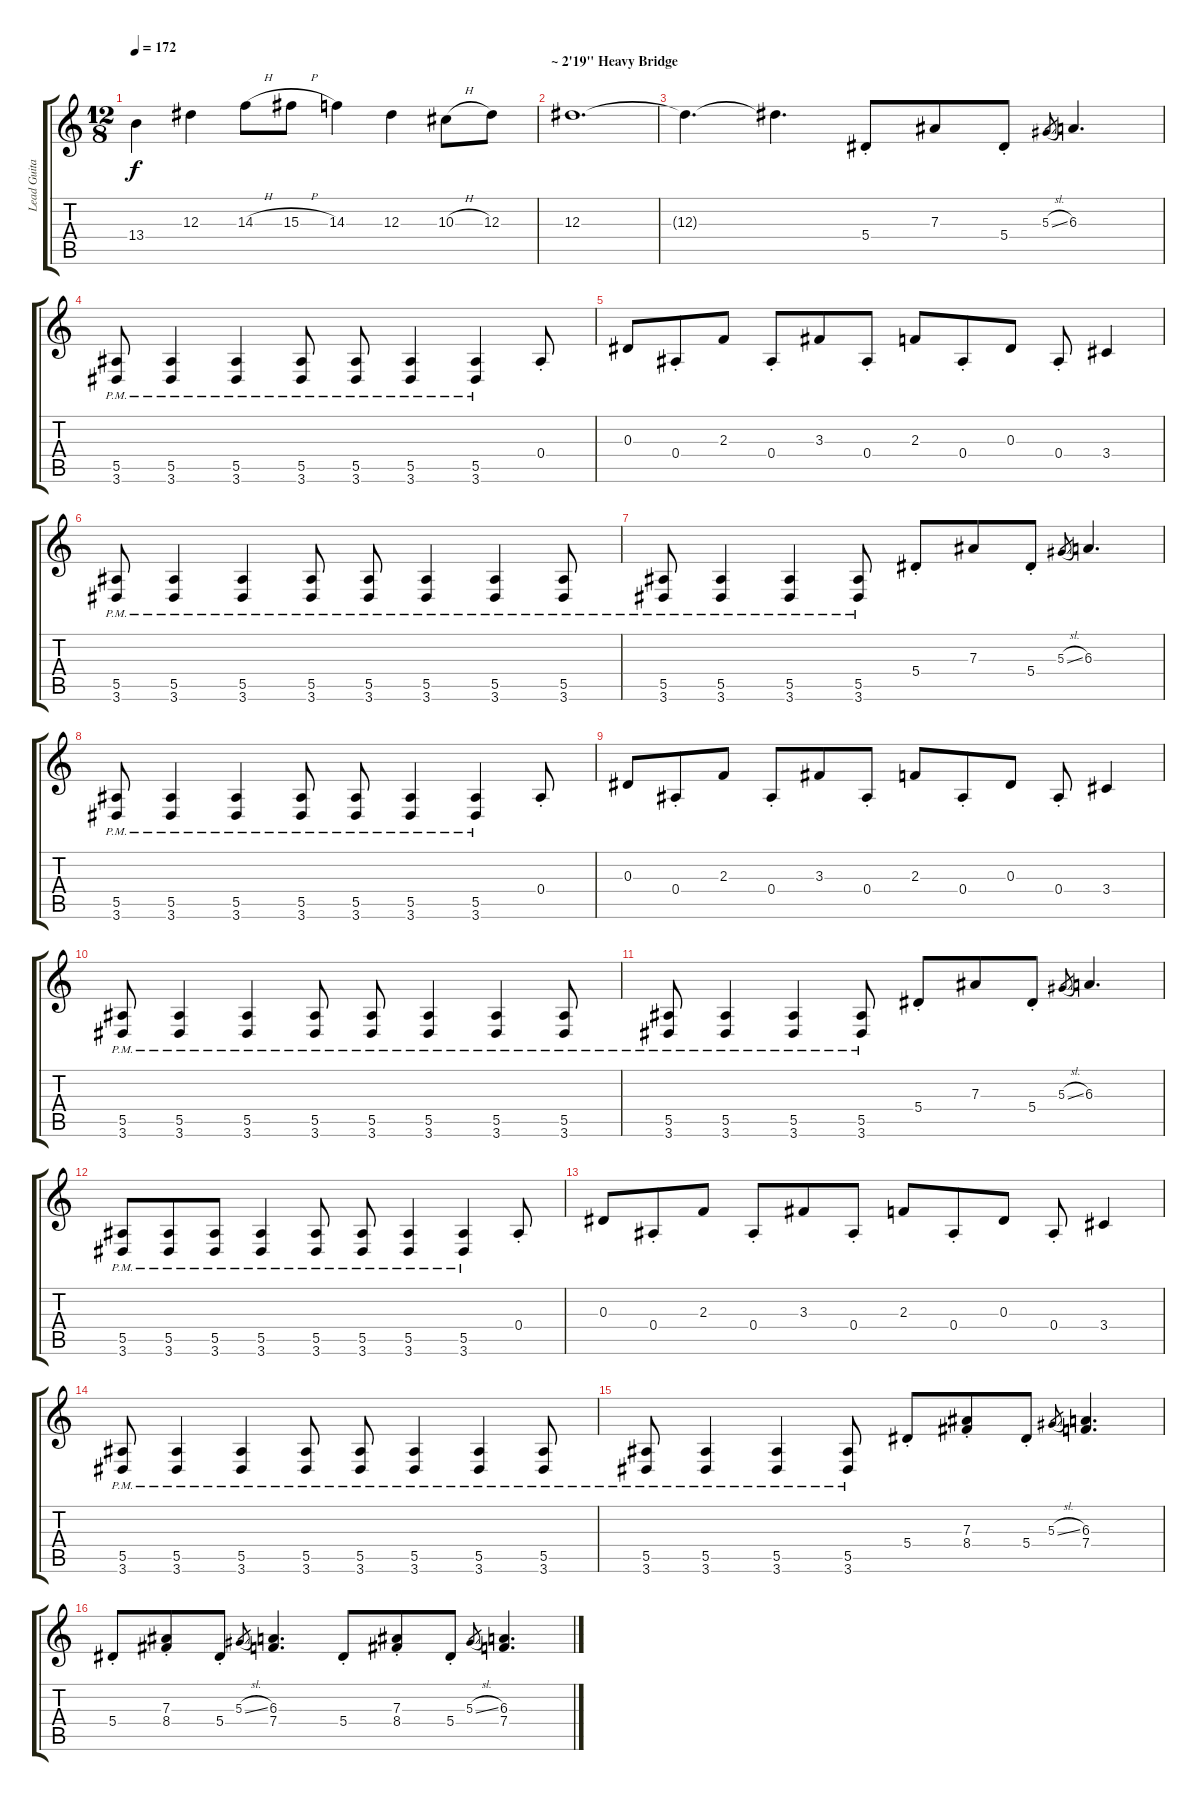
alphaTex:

\track ("Lead Guitar - Alex Kautz" "Lead Guita") {instrument distortionguitar}
\staff {score tabs}
\tuning (C4 G3 Eb3 Bb2 F2 C2) {hide}
\ts (12 8)
\tempo 172
\clef g2
\ks c
13.4.4{dy f} 12.3.4 14.3{h}.8 15.3{h}.8 14.3.4 12.3.4 10.3{h}.8 12.3.8 |
\section ("" "~ 2'19\" Heavy Bridge")
12.3.1{d} |
12.3{t}.4{d} 12.3{t}.4{d} 5.4{st}.8 7.3.8 5.4{st}.8 5.3{sl}.8{gr} 6.3.4{d} |
(5.5{pm} 3.6{pm}).8 (5.5{pm} 3.6{pm}).4 (5.5{pm} 3.6{pm}).4 (5.5{pm} 3.6{pm}).8 (5.5{pm} 3.6{pm}).8 (5.5{pm} 3.6{pm}).4 (5.5{pm} 3.6{pm}).4 0.4{st}.8 |
0.3.8 0.4{st}.8 2.3.8 0.4{st}.8 3.3.8 0.4{st}.8 2.3.8 0.4{st}.8 0.3.8 0.4{st}.8 3.4.4 |
(5.5{pm} 3.6{pm}).8 (5.5{pm} 3.6{pm}).4 (5.5{pm} 3.6{pm}).4 (5.5{pm} 3.6{pm}).8 (5.5{pm} 3.6{pm}).8 (5.5{pm} 3.6{pm}).4 (5.5{pm} 3.6{pm}).4 (5.5{pm} 3.6{pm}).8 |
(5.5{pm} 3.6{pm}).8 (5.5{pm} 3.6{pm}).4 (5.5{pm} 3.6{pm}).4 (5.5{pm} 3.6{pm}).8 5.4{st}.8 7.3.8 5.4{st}.8 5.3{sl}.8{gr} 6.3.4{d} |
(5.5{pm} 3.6{pm}).8 (5.5{pm} 3.6{pm}).4 (5.5{pm} 3.6{pm}).4 (5.5{pm} 3.6{pm}).8 (5.5{pm} 3.6{pm}).8 (5.5{pm} 3.6{pm}).4 (5.5{pm} 3.6{pm}).4 0.4{st}.8 |
0.3.8 0.4{st}.8 2.3.8 0.4{st}.8 3.3.8 0.4{st}.8 2.3.8 0.4{st}.8 0.3.8 0.4{st}.8 3.4.4 |
(5.5{pm} 3.6{pm}).8 (5.5{pm} 3.6{pm}).4 (5.5{pm} 3.6{pm}).4 (5.5{pm} 3.6{pm}).8 (5.5{pm} 3.6{pm}).8 (5.5{pm} 3.6{pm}).4 (5.5{pm} 3.6{pm}).4 (5.5{pm} 3.6{pm}).8 |
(5.5{pm} 3.6{pm}).8 (5.5{pm} 3.6{pm}).4 (5.5{pm} 3.6{pm}).4 (5.5{pm} 3.6{pm}).8 5.4{st}.8 7.3.8 5.4{st}.8 5.3{sl}.8{gr} 6.3.4{d} |
(5.5{pm} 3.6{pm}).8 (5.5{pm} 3.6{pm}).8 (5.5{pm} 3.6{pm}).8 (5.5{pm} 3.6{pm}).4 (5.5{pm} 3.6{pm}).8 (5.5{pm} 3.6{pm}).8 (5.5{pm} 3.6{pm}).4 (5.5{pm} 3.6{pm}).4 0.4{st}.8 |
0.3.8 0.4{st}.8 2.3.8 0.4{st}.8 3.3.8 0.4{st}.8 2.3.8 0.4{st}.8 0.3.8 0.4{st}.8 3.4.4 |
(5.5{pm} 3.6{pm}).8 (5.5{pm} 3.6{pm}).4 (5.5{pm} 3.6{pm}).4 (5.5{pm} 3.6{pm}).8 (5.5{pm} 3.6{pm}).8 (5.5{pm} 3.6{pm}).4 (5.5{pm} 3.6{pm}).4 (5.5{pm} 3.6{pm}).8 |
(5.5{pm} 3.6{pm}).8 (5.5{pm} 3.6{pm}).4 (5.5{pm} 3.6{pm}).4 (5.5{pm} 3.6{pm}).8 5.4{st}.8 (7.3 8.4{st}).8 5.4{st}.8 5.3{sl}.8{gr} (6.3 7.4).4{d} |
5.4{st}.8 (7.3 8.4{st}).8 5.4{st}.8 5.3{sl}.8{gr} (6.3 7.4).4{d} 5.4{st}.8 (7.3 8.4{st}).8 5.4{st}.8 5.3{sl}.8{gr} (6.3 7.4).4{d}
